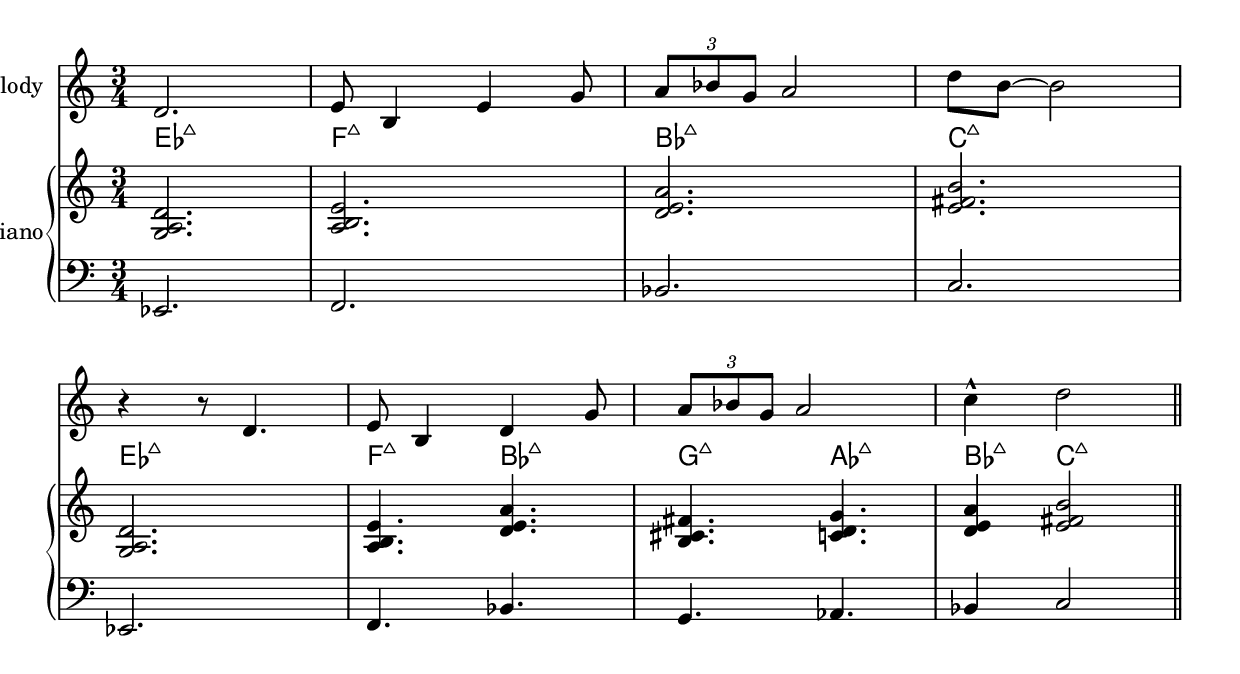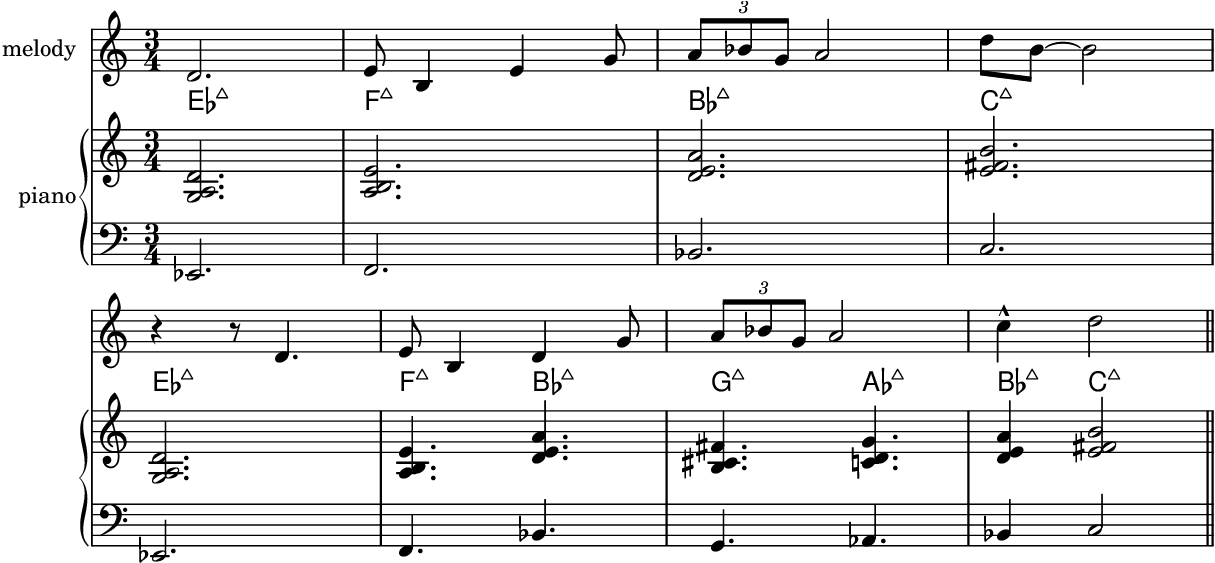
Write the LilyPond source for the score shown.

\version "2.24.4"
\language "english"
#(ly:set-option 'crop #t)
\include "include/alt.ly"
\score {
  \midi {
    \tempo 4=120
  }
  \layout {
    \context {
      \Score
      \omit BarNumber
    }
    indent = 0\mm
  }
  {
    <<
    \new Staff \with { instrumentName = "melody" } {
      \set Staff.midiInstrument = "trumpet"
      \key c \major
      \numericTimeSignature
      \time 3/4
      \clef treble {
        \relative {
          \skip \ffff
          d'2. | e8 b4 e4 g8 | \tuplet 3/2 {a8 bf g} a2 | d8 b8~ b2 | \break
          r4 r8 d,4. | e8 b4 d4 g8 | \tuplet 3/2 {a8 bf g} a2  | c4\marcato d2
          \bar "||"
        }
      }
    }
    \new PianoStaff \with { instrumentName = "piano" } <<
    \chords {
      \set chordChanges = ##t % only show chords when they change
      \set noChordSymbol = ""
      \set minorChordModifier = \markup { "-" }
      \set midiMaximumVolume = #0 % prevent named chords sounding
      ef2.:maj7 | f:maj7 | bf:maj7 | c:maj7 | \break % TODO: want "Δ ♯4" on every chord
      ef:maj7 | f4.:maj7  bf:maj7 | g:maj7 af:maj7 | bf4:maj7 c2:maj7 % TODO: want "Δ ♯4" on every chord
    }
    \new Staff {
      \key c \major
      \numericTimeSignature
      \time 3/4
      \clef treble {
        \skip \f % spacer to set voice volume
        <g a d'>2. | <a b e'> | <d' e' a'> | <e' fs' b'> |\break
        <g a d'>2. | <a b e'>4. <d' e' a' >4. | <b cs' fs'>4. <c' d' g'>4. | <d' e' a'>4 <e' fs' b'>2
        \bar "||"
      }
    }
    \new Staff {
      \clef bass {
        \skip \f % spacer to set voice volume
        ef,2. | f, | bf, | c | \break
        ef, | f,4. bf,4.| g,4. af,4. | bf,4 c2
        \bar "||"
      }
    }
    >>
    >>
  }
}
